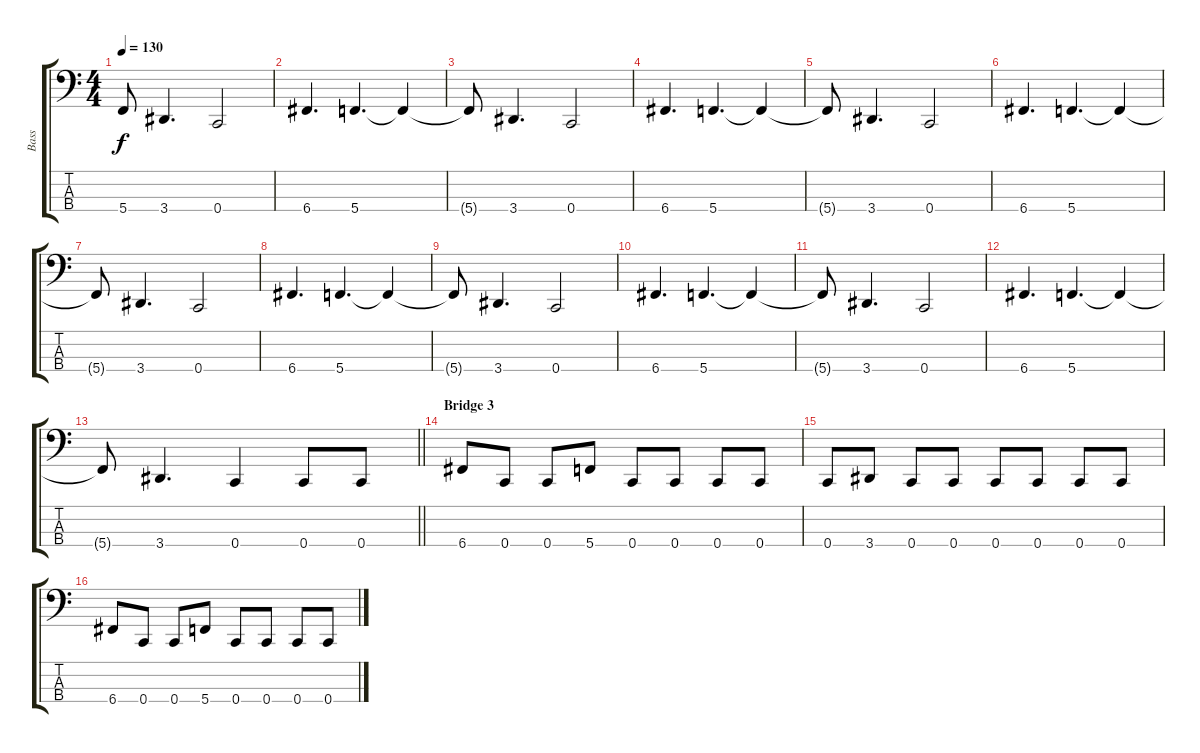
\track ("Bass" "Bass") {instrument electricbassfinger}
\staff {score tabs}
\tuning (F2 C2 G1 C1) {hide}
\ts (4 4)
\tempo 130
\clef f4
\ks c
5.4{t}.8{dy f} 3.4.4{d} 0.4.2 |
6.4.4{d} 5.4.4{d} 5.4{t}.4 |
5.4{t}.8 3.4.4{d} 0.4.2 |
6.4.4{d} 5.4.4{d} 5.4{t}.4 |
5.4{t}.8 3.4.4{d} 0.4.2 |
6.4.4{d} 5.4.4{d} 5.4{t}.4 |
5.4{t}.8 3.4.4{d} 0.4.2 |
6.4.4{d} 5.4.4{d} 5.4{t}.4 |
5.4{t}.8 3.4.4{d} 0.4.2 |
6.4.4{d} 5.4.4{d} 5.4{t}.4 |
5.4{t}.8 3.4.4{d} 0.4.2 |
6.4.4{d} 5.4.4{d} 5.4{t}.4 |
\barLineRight lightlight
5.4{t}.8 3.4.4{d} 0.4.4 0.4.8 0.4.8 |
\section ("" "Bridge 3")
6.4.8 0.4.8 0.4.8 5.4.8 0.4.8 0.4.8 0.4.8 0.4.8 |
0.4.8 3.4.8 0.4.8 0.4.8 0.4.8 0.4.8 0.4.8 0.4.8 |
6.4.8 0.4.8 0.4.8 5.4.8 0.4.8 0.4.8 0.4.8 0.4.8
